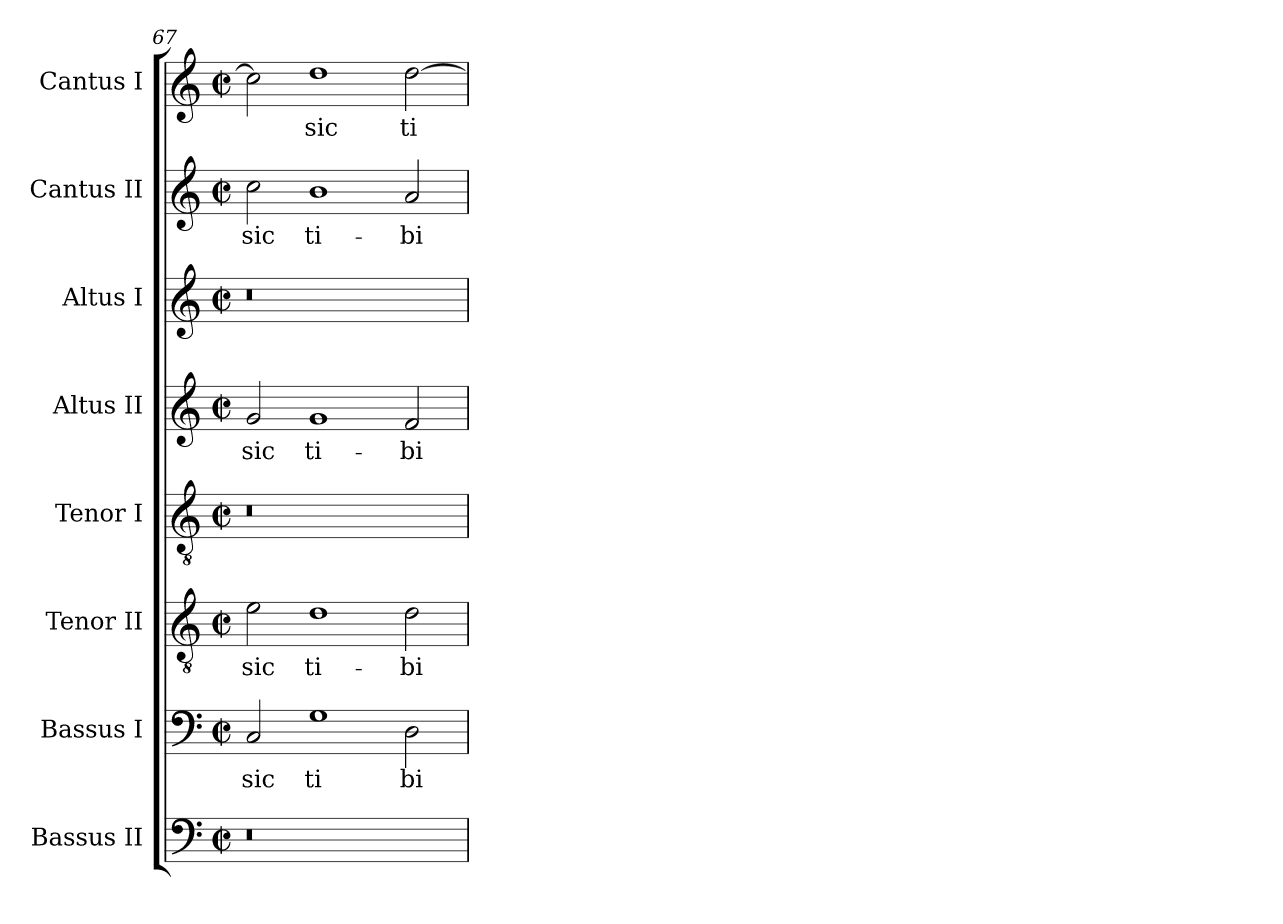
**kern	**kern	**text	**kern	**text	**kern	**kern	**text	**kern	**kern	**text	**kern	**text
*part8	*part7	*part7	*part6	*part6	*part5	*part4	*part4	*part3	*part2	*part2	*part1	*part1
*staff8	*staff7	*staff7	*staff6	*staff6	*staff5	*staff4	*staff4	*staff3	*staff2	*staff2	*staff1	*staff1
*I"Bassus II	*I"Bassus I	*	*I"Tenor II	*	*I"Tenor I	*I"Altus II	*	*I"Altus I	*I"Cantus II	*	*I"Cantus I	*
*I'B II	*I'B I	*	*I'T II	*	*I'T I	*I'A II	*	*I'A I	*I'C II	*	*I'C I	*
*clefF4	*clefF4	*	*clefGv2	*	*clefGv2	*clefG2	*	*clefG2	*clefG2	*	*clefG2	*
*	*k[]	*	*	*	*	*k[]	*	*k[]	*	*	*	*
*	*C:	*	*	*	*	*C:	*	*C:	*	*	*	*
*M2/2	*M2/2	*	*M2/2	*	*M2/2	*M2/2	*	*M2/2	*M2/2	*	*M2/2	*
*met(c|)	*met(c|)	*	*met(c|)	*	*met(c|)	*met(c|)	*	*met(c|)	*met(c|)	*	*met(c|)	*
=67	=67	=67	=67	=67	=67	=67	=67	=67	=67	=67	=67	=67
!	!	!LO:LY:b:cj	!	!LO:LY:b:cj	!	!	!LO:LY:b:cj	!	!	!LO:LY:b:cj	!	!
0r	2C/	sic	2e\	sic	0r	2g/	sic	0r	2cc\	sic	2cc\]	.
!	!	!LO:LY:b:cj	!	!LO:LY:b:cj	!	!	!LO:LY:b:cj	!	!	!LO:LY:b:cj	!	!LO:LY:b:cj
.	1G	ti	1d	ti-	.	1g	ti-	.	1b	ti-	1dd	sic
!	!	!LO:LY:b:cj	!	!LO:LY:b:cj	!	!	!LO:LY:b:cj	!	!	!LO:LY:b:cj	!	!LO:LY:b:cj
.	2D\	bi	2d\	-bi	.	2f/	-bi	.	2a/	-bi	[>2dd\	ti
=	=	=	=	=	=	=	=	=	=	=	=	=
*-	*-	*-	*-	*-	*-	*-	*-	*-	*-	*-	*-	*-
